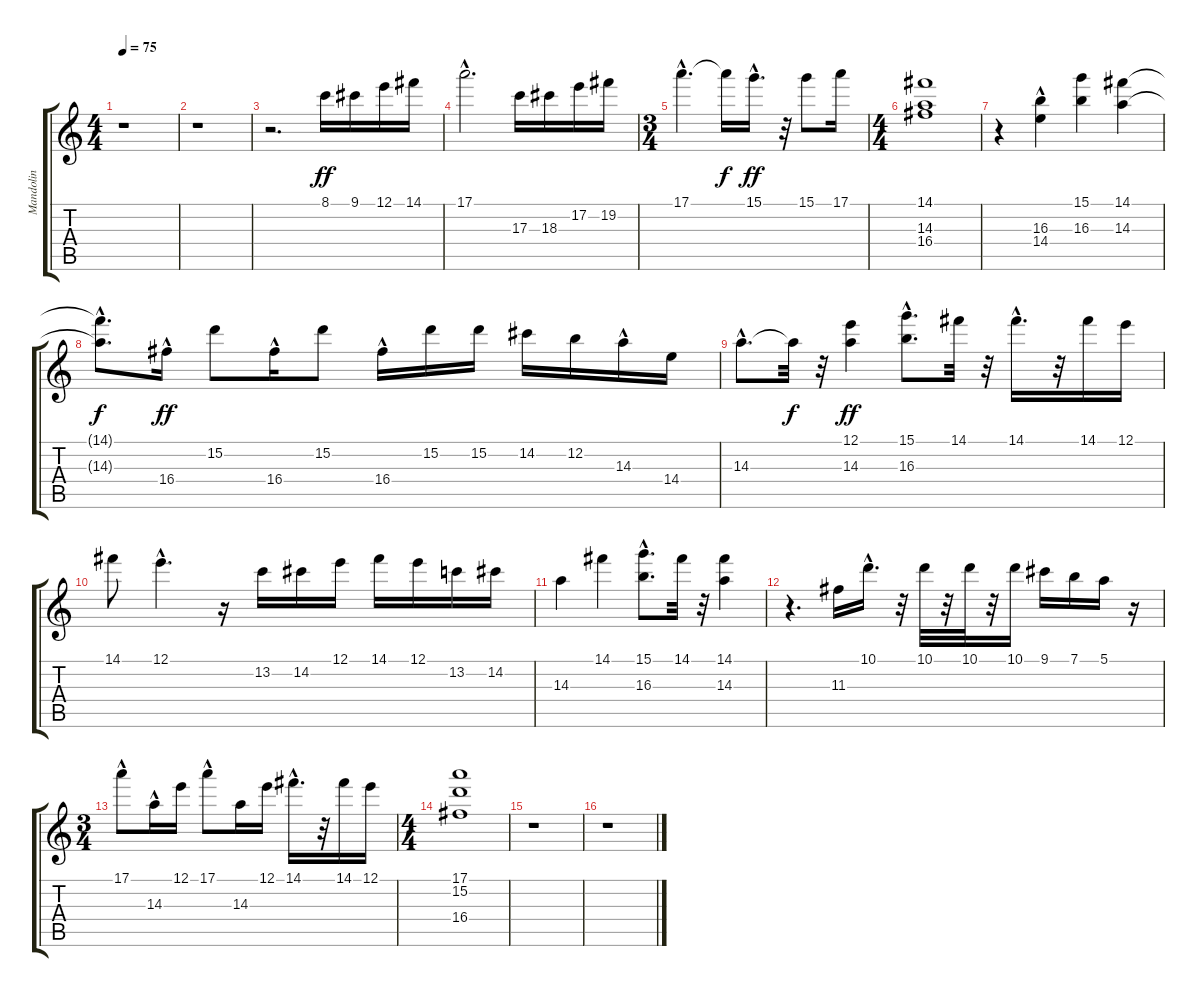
\track ("Mandolin" "Mandolin") {instrument acousticguitarnylon}
\staff {score tabs}
\tuning (E4 B3 G3 D3 A2 E2) {hide}
\ts (4 4)
\tempo 75
\clef g2
\ks c
r.1{dy ff instrument acousticguitarnylon} |
r.1 |
r.2{d} 8.1.16 9.1.16 12.1.16 14.1.16 |
17.1{hac}.2{d} 17.3.16 18.3.16 17.2.16 19.2.16 |
\ts (3 4)
17.1{hac}.4{d} 17.1{t}.16{dy f} 15.1{hac}.16{d dy ff} r.32 15.1.8 17.1.16 |
\ts (4 4)
(14.1 14.3 16.4).1 |
r.4 (16.3{hac} 14.4).4 (15.1 16.3).4 (14.1 14.3).4 |
(14.1{hac t} 14.3{hac t}).8{d dy f} 16.4{hac}.16{dy ff} 15.2.8 16.4{hac}.16 15.2.8 16.4{hac}.16 15.2.16 15.2.16 14.2.16 12.2.16 14.3{hac}.16 14.4.16 |
14.3{hac}.8{d} 14.3{t}.32{dy f} r.32 (12.1 14.3).4{dy ff} (15.1{hac} 16.3{hac}).8{d} 14.1.32 r.32 14.1{hac}.16{d} r.32 14.1.16 12.1.16 |
14.1.8 12.1{hac}.4{d} r.16 13.2.16 14.2.16 12.1.16 14.1.16 12.1.16 13.2.16 14.2.16 |
14.3.4 14.1.4 (15.1{hac} 16.3{hac}).8{d} 14.1.32 r.32 (14.1 14.3).4 |
r.4{d} 11.3.16 10.1{hac}.16{d} r.32 10.1.32 r.32 10.1.32 r.32 10.1.16 9.1.16 7.1.16 5.1.16 r.16 |
\ts (3 4)
17.1{hac}.8 14.3{hac}.16 12.1.16 17.1{hac}.8 14.3.16 12.1.16 14.1{hac}.16{d} r.32 14.1.16 12.1.16 |
\ts (4 4)
(17.1 15.2 16.4).1 |
r.1 |
r.1
